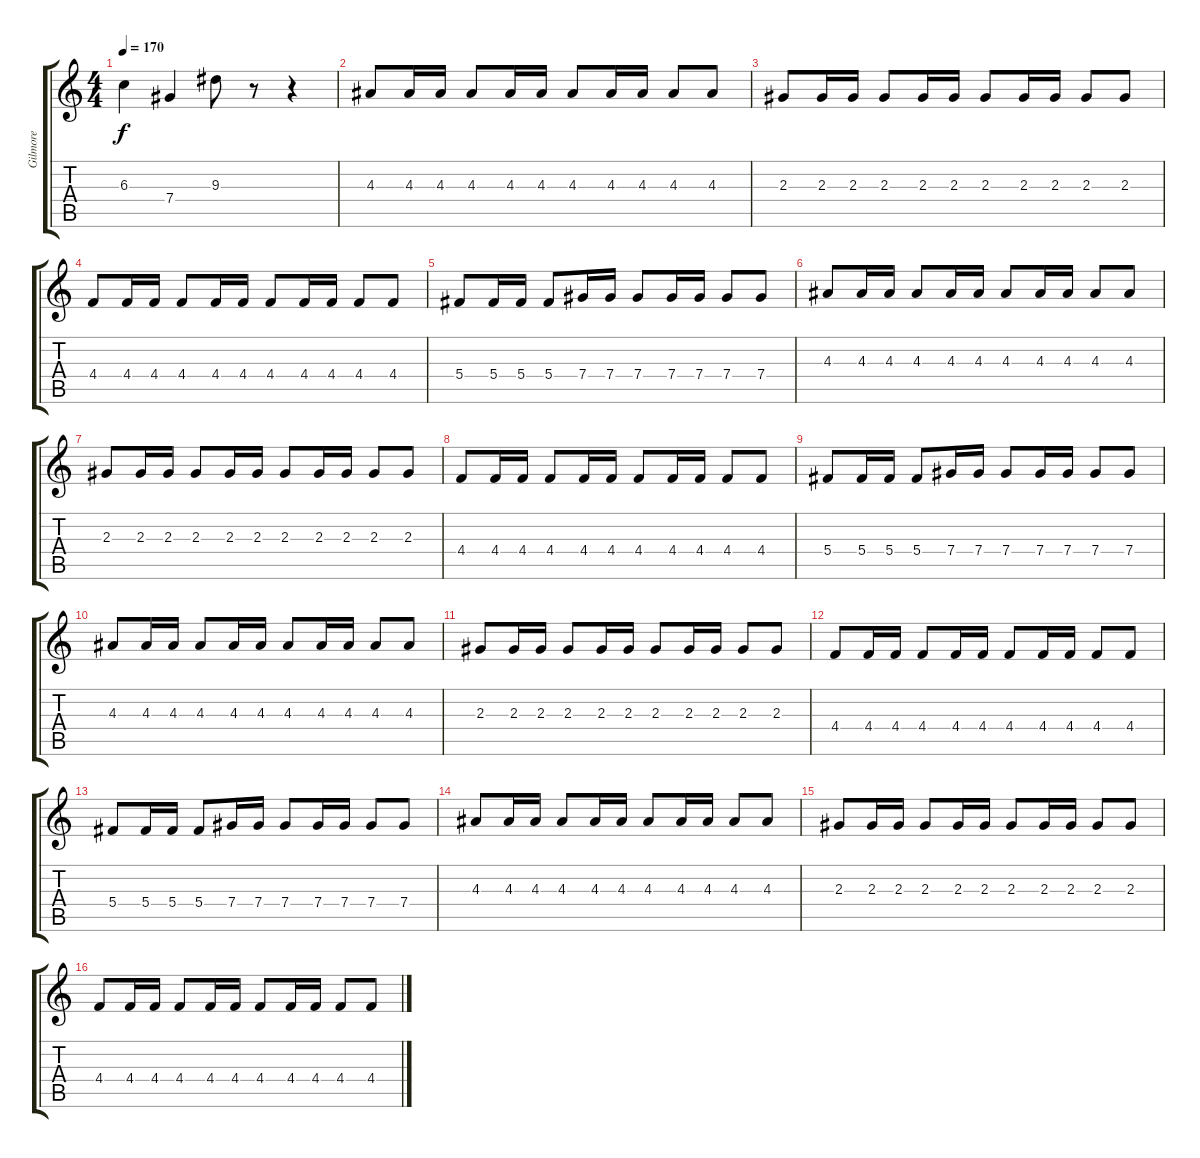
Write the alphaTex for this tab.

\track ("Gilmore" "Gilmore") {instrument acousticguitarsteel}
\staff {score tabs}
\tuning (Eb4 Bb3 Gb3 Db3 Ab2 Db2) {hide}
\ts (4 4)
\tempo 170
\clef g2
\ks c
6.3.4{dy f instrument gunshot} 7.4.4 9.3.8 r.8 r.4 |
4.3.8{instrument acousticguitarsteel} 4.3.16 4.3.16 4.3.8 4.3.16 4.3.16 4.3.8 4.3.16 4.3.16 4.3.8 4.3.8 |
2.3.8 2.3.16 2.3.16 2.3.8 2.3.16 2.3.16 2.3.8 2.3.16 2.3.16 2.3.8 2.3.8 |
4.4.8 4.4.16 4.4.16 4.4.8 4.4.16 4.4.16 4.4.8 4.4.16 4.4.16 4.4.8 4.4.8 |
5.4.8 5.4.16 5.4.16 5.4.8 7.4.16 7.4.16 7.4.8 7.4.16 7.4.16 7.4.8 7.4.8 |
4.3.8 4.3.16 4.3.16 4.3.8 4.3.16 4.3.16 4.3.8 4.3.16 4.3.16 4.3.8 4.3.8 |
2.3.8 2.3.16 2.3.16 2.3.8 2.3.16 2.3.16 2.3.8 2.3.16 2.3.16 2.3.8 2.3.8 |
4.4.8 4.4.16 4.4.16 4.4.8 4.4.16 4.4.16 4.4.8 4.4.16 4.4.16 4.4.8 4.4.8 |
5.4.8 5.4.16 5.4.16 5.4.8 7.4.16 7.4.16 7.4.8 7.4.16 7.4.16 7.4.8 7.4.8 |
4.3.8{instrument acousticguitarsteel} 4.3.16 4.3.16 4.3.8 4.3.16 4.3.16 4.3.8 4.3.16 4.3.16 4.3.8 4.3.8 |
2.3.8 2.3.16 2.3.16 2.3.8 2.3.16 2.3.16 2.3.8 2.3.16 2.3.16 2.3.8 2.3.8 |
4.4.8 4.4.16 4.4.16 4.4.8 4.4.16 4.4.16 4.4.8 4.4.16 4.4.16 4.4.8 4.4.8 |
5.4.8 5.4.16 5.4.16 5.4.8 7.4.16 7.4.16 7.4.8 7.4.16 7.4.16 7.4.8 7.4.8 |
4.3.8 4.3.16 4.3.16 4.3.8 4.3.16 4.3.16 4.3.8 4.3.16 4.3.16 4.3.8 4.3.8 |
2.3.8 2.3.16 2.3.16 2.3.8 2.3.16 2.3.16 2.3.8 2.3.16 2.3.16 2.3.8 2.3.8 |
4.4.8 4.4.16 4.4.16 4.4.8 4.4.16 4.4.16 4.4.8 4.4.16 4.4.16 4.4.8 4.4.8
